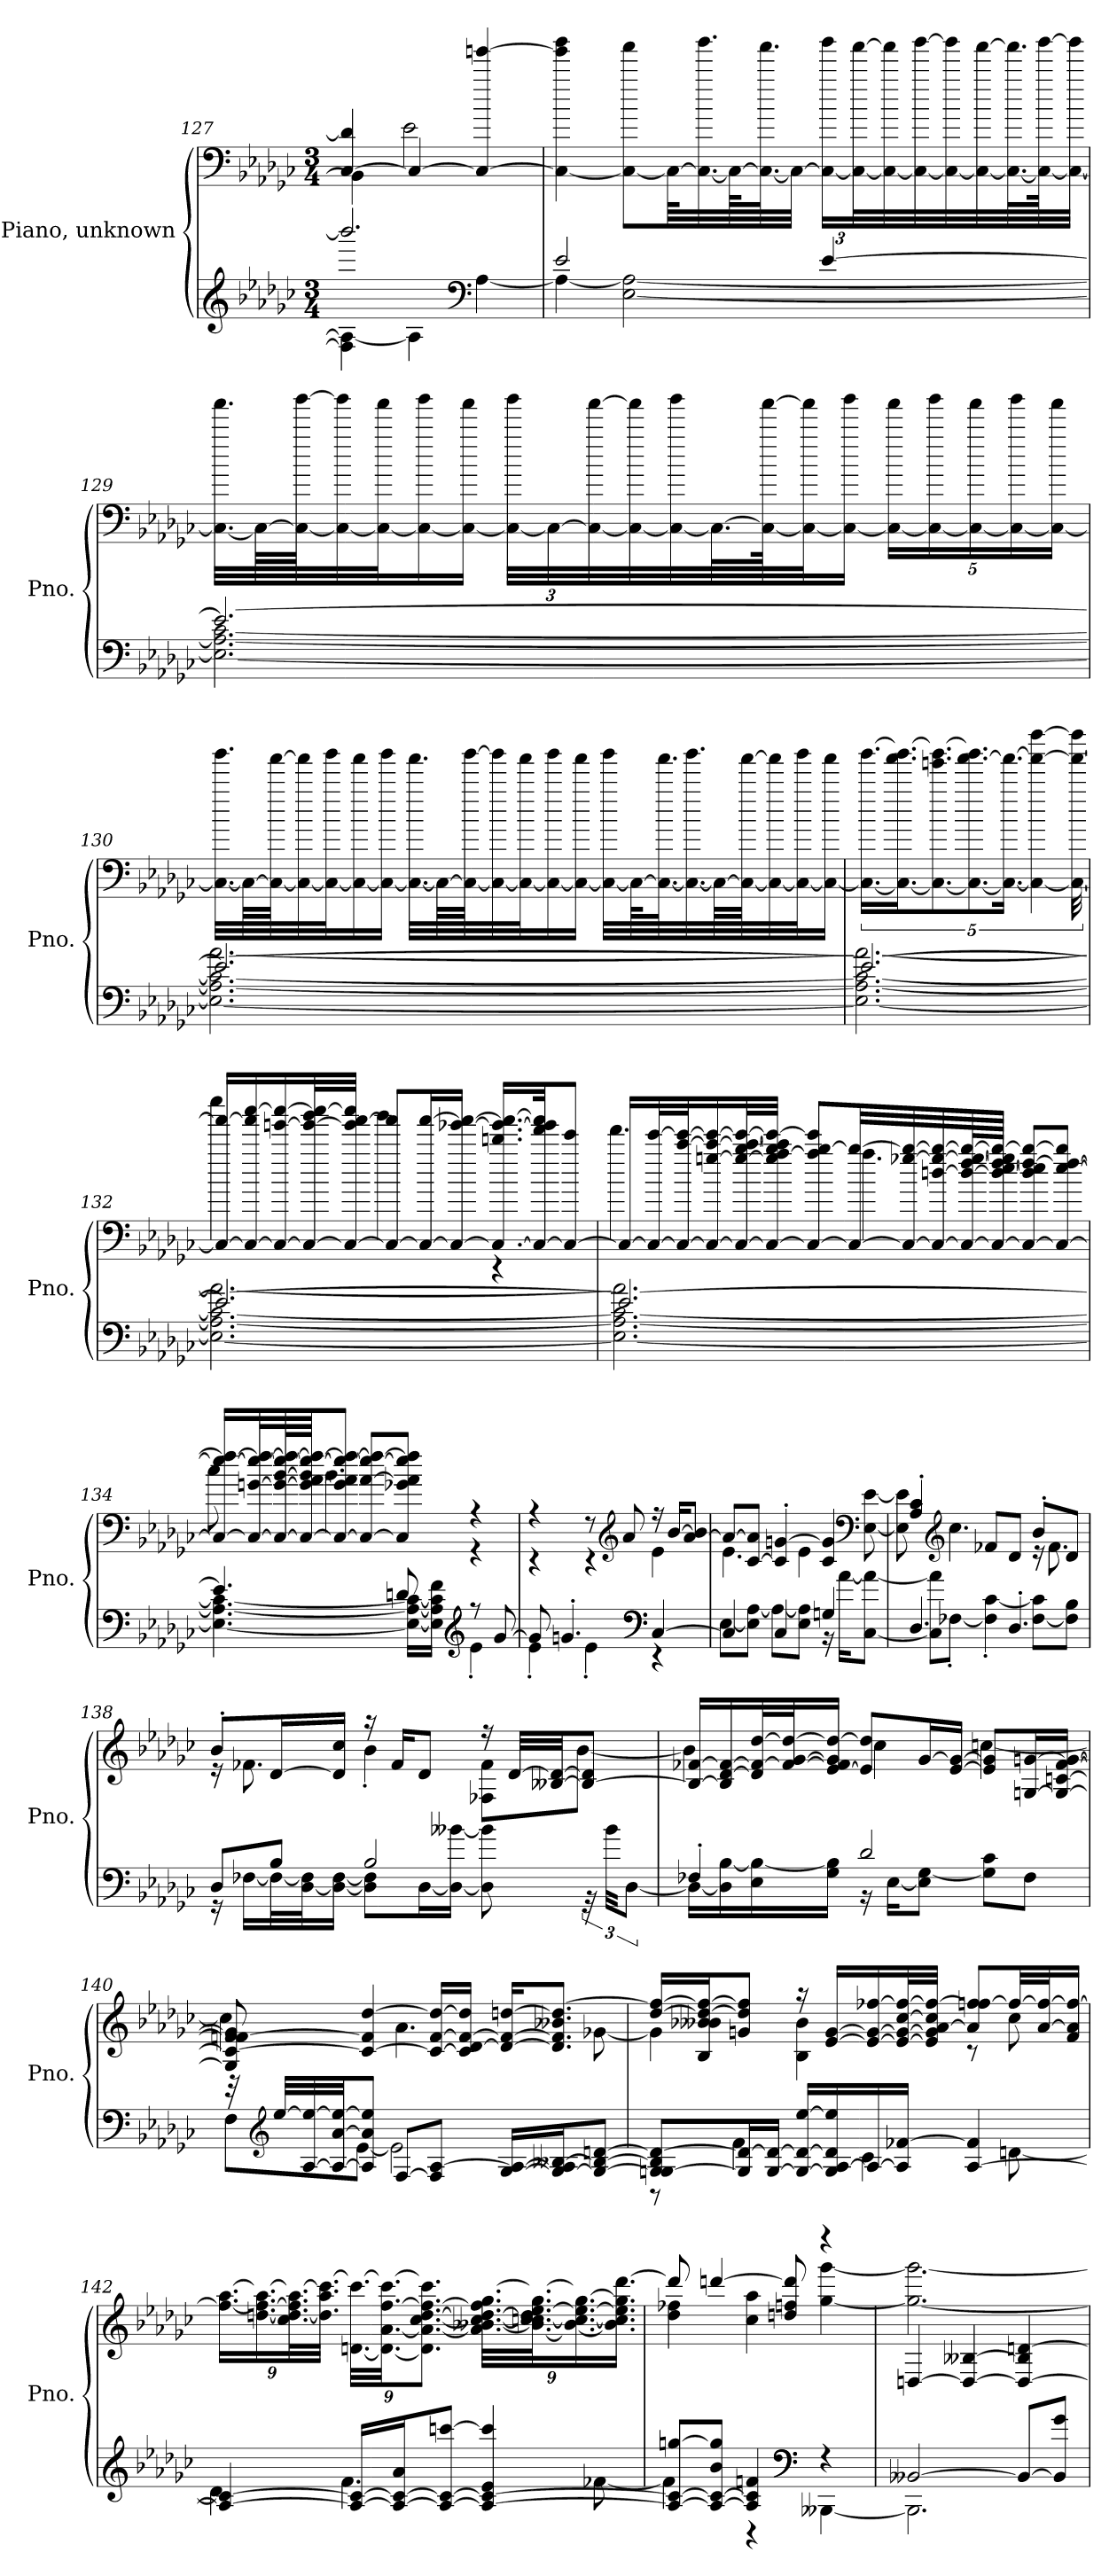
**kern	**kern
*part1	*part1
*staff2	*staff1
*I"Piano, unknown	*
*I'Pno.	*
*clefG2	*clefF4
*k[b-e-a-d-g-c-]	*k[b-e-a-d-g-c-]
*M3/4	*M3/4
=127	=127
*^	*^
2.bbb-/]	4F\] 4A-\_	[4C-/ 4d/]	4BB-\]
.	4A-\]	4C-/_	2e-\
*clefF4	*	*	*
.	[4A-\	4C-/_ [4gggn/	.
*	*	*v	*v
!!LO:LB:g=z
=128	=128	=128
2e-/	4A-\_	4C-\_ 4ggg\] 4bbb-\
.	[2E-\ 2A-\_	8C-\_ 8aaa-\L
.	.	64C-\KLL_
.	.	32.C-\_ 32.bbb-\
.	.	128C-\KL_
.	.	64.C-\_ 64.aaa-\J
.	.	32C-\JJJ_
*	*	*Xbrackettup
[4e-/	.	24C-\_ 24bbb-\LL
.	.	48C-\_ [48aaa-\L
.	.	32C-\_ 32aaa-\]
.	.	32C-\_ [32bbb-\
.	.	32C-\_ 32bbb-\]
.	.	32C-\_ [32aaa-\
.	.	64.C-\_ 64.aaa-\]L
.	.	128C-\_ [128bbb-\JK
.	.	32C-\_ 32bbb-\]JJJ
!!LO:PB:g=z
=129	=129	=129
2.e-/_	2.E-\_ 2.A-\_ [2.c-\	32.C-\_ 32.aaa-\LLL
.	.	128C-\LL_
.	.	128C-\_ [128bbb-\JJ
.	.	32C-\_ 32bbb-\]
.	.	32C-\_ 32aaa-\J
.	.	16C-\_ 16bbb-\
.	.	16C-\_ 16aaa-\JJ
.	.	48C-\_ 48bbb-\LLL
.	.	48C-\_
.	.	48C-\_ [48aaa-\
.	.	32C-\_ 32aaa-\]
.	.	32C-\_ 32bbb-\
.	.	64.C-\L_
.	.	128C-\_ [128aaa-\JK
.	.	32C-\_ 32aaa-\]J
.	.	16C-\_ 16bbb-\JJ
.	.	20C-\_ 20aaa-\LL
.	.	20C-\_ 20bbb-\
.	.	20C-\_ 20aaa-\
.	.	20C-\_ 20bbb-\
.	.	20C-\_ 20aaa-\JJ
!!LO:LB:g=z
=130	=130	=130
2.e-/_	2.E-\_ 2.A-\_ 2.c-\_ [2.a-\	32.C-\_ 32.bbb-\LLL
.	.	128C-\LL_
.	.	128C-\_ [128aaa-\JJ
.	.	32C-\_ 32aaa-\]
.	.	32C-\_ 32bbb-\J
.	.	16C-\_ 16aaa-\
.	.	16C-\_ 16bbb-\JJ
.	.	32.C-\_ 32.aaa-\LLL
.	.	128C-\LL_
.	.	128C-\_ [128bbb-\JJ
.	.	32C-\_ 32bbb-\]
.	.	32C-\_ 32aaa-\J
.	.	16C-\_ 16bbb-\
.	.	16C-\_ 16aaa-\JJ
.	.	32C-\_ 32bbb-\LLL
.	.	128C-\KL_
.	.	64.C-\_ 64.aaa-\J
.	.	32.C-\_ 32.bbb-\
.	.	128C-\LL_
.	.	128C-\_ [128aaa-\JJ
.	.	32C-\_ 32aaa-\]
.	.	32C-\_ 32bbb-\J
.	.	16C-\_ 16aaa-\JJ
!!LO:LB:g=z
=131	=131	=131
*	*	*brackettup
2.e-/_	2.E-\_ 2.A-\_ 2.c-\_ 2.a-\_	20.C-\_ [20.bbb-\LL
.	.	20.C-\_ 20.aaa-\ 20.bbb-\_J
.	.	10.C-\_ 10.gggn\ 10.bbb-\_
.	.	10.C-\_ [10.aaa-\ 10.bbb-\]
.	.	20.C-\_ 20.aaa-\_Jk
.	.	5C-\_ 5aaa-\_ [5ffff\
.	.	40C-\_ 40aaa-\_ 40ffff\]
=132	=132	=132
*	*	*^
2.e-/_	2.E-\_ 2.A-\_ 2.c-\_ 2.a-\_	16C-/_ 16aaa-/_LL	4eeee-\
.	.	16C-/_ 16aaa-/] [16cccc-/	.
.	.	16C-/_ [16gggn/ 16cccc-/_	.
.	.	32C-/_ 32ggg/_ 32bbb-/ 32cccc-/_L	.
.	.	32C-/_ 32ggg/] [32aaa-/ 32cccc-/]JJJ	.
.	.	8C-/_ 8aaa-/]L	4bbb-\
.	.	16C-/_ [16aaa-/L	.
.	.	16C-/_ [16ggg-X/ 16aaa-/_JJ	.
.	.	16.C-/_ 16.dddn/ 16.ggg-/_ 16.aaa-/_LL	4r
.	.	32C-/_ 32fff/ 32ggg-/] 32aaa-/]JK	.
.	.	8C-/_ 8eee-/J	.
!!LO:LB:g=z	!!
=133	=133	=133	=133
2.e-/_	2.E-\_ 2.A-\_ 2.c-\_ 2.a-\]	16C-/LL_	4.fff\
.	.	32C-/_ [32eee-/L	.
.	.	32C-/_ [32ccc-/ 32eee-/_J	.
.	.	16C-/_ [16ggn/ 16ccc-/_ 16eee-/_	.
.	.	32C-/_ 32gg/_ [32bb-/ 32ccc-/_ 32eee-/_L	.
.	.	32C-/_ 32gg/] [32aa-/ 32bb-/] 32ccc-/] 32eee-/_JJJ	.
.	.	8C-/_ 8aa-/] [8bb-/ 8eee-/]L	.
.	.	32C-/_ 32bb-/_LL	4.aa-\
.	.	32C-/_ [32gg-X/ 32bb-/_	.
.	.	32C-/_ [32ddn/ 32gg-/_ 32bb-/_	.
.	.	64C-/_ 64dd/_ [64ff/ 64gg-/_ 64bb-/_L	.
.	.	64C-/_ 64dd/_ [64ee-/ 64ff/] 64gg-/] 64bb-/_JJJJ	.
.	.	8C-/_ 8dd/] 8ee-/] [8ff/ 8bb-/_L	.
.	.	8C-/_ [8ee-/ 8ff/_ 8bb-/]J	.
!!LO:LB:g=z	!!
=134	=134	=134	=134
4.e-/]	4.E-\_ 4.A-\_ 4.c-\_	16C-/_ 16ee-/_ 16ff/_LL	8cc-\
.	.	32C-/_ [32gn/ 32ee-/_ 32ff/_L	.
.	.	64C-/_ 64g/_ [64b-/ 64ee-/_ 64ff/_L	.
.	.	64C-/_ 64g/_ [64a-/ 64b-/] 64ee-/_ 64ff/_JJJ	.
.	.	8C-/_ 8g/] 8a-/] 8ee-/_ 8ff/_J	4.b-\
.	.	8C-/_ [8a-/ 8ee-/_ 8ff/_L	.
8dn/	16E-\_ 16A-\_ 16c-\_LL	8C-/] 8g-X/ 8a-/] 8ee-/] 8ff/]J	.
.	16E-\] 16A-\] 16c-\] 16f\JJ	.	.
*clefG2	*	*	*
8r	4e-'\	4r	4r
[8g-/	.	.	.
=135	=135	=135	=135
8g-/]	4e-'\	4r	4r
4.gn'/	.	.	.
.	4e-'\	8r	4r
*	*	*clefG2	*
.	.	8a-/	.
*clefF4	*	*	*
[4C-/	4r	16r	4e-\
.	.	[16b-/KL	.
.	.	[8a-/ 8b-/]J	.
!!LO:LB:g=z	!!
=136	=136	=136	=136
4C-/]	[8E-\L	8a-/L_	4.e-\
.	8E-\] [8A-\J	[8c-/ 8a-/]J	.
4C-/	8A-\L_	4c-/]' [4gn/'	.
.	8E-\ 8A-\]J	.	4e-\
4Gn/	16r	4c-/ 4g/]	.
.	[16a-\KL	.	.
*	*	*clefF4	*
.	[8C-\ 8a-\_J	.	[8E-\ [8e-\
=137	=137	=137	=137
4.D-/	8C-\] 8a-\]L	4A-/' 4c-/'	8E-\] 8e-\]
*	*	*clefG2	*
.	[8F-X'\J	.	4.cc-\
.	4F-\]' [4c-\'	8f-X/L	.
4.D-'/	.	8d-/J	.
.	[8F-\ 8c-\]L	8b-'/L	16r
.	.	.	8.f-\
.	8F-\] 8B-\J	8d-/J	.
!!LO:PB:g=z	!!
=138	=138	=138	=138
8D-/L	16r	8b-'/L	16r
.	[16F-X\LL	.	8.f-X\
8B-/J	32F-\L_	[16d-/L	.
.	[32D-\ 32F-\]J	.	.
.	16D-\_ [16F-\JJ	16d-/] 16cc-/JJ	.
2B-/	8D-\] 8F-\]L	16r	4b-'\
.	.	16f-/KL	.
.	[16D-\L	8d-/J	.
.	16D-\_ [16b--X\JJ	.	.
.	8D-\] 8b--\]	16r	8F-X\ 8f-\L
.	.	[32d-/LLL	.
.	.	[32B--X/ 32d-/_JJ	.
.	48r	8B--/_ 8d-/]J	[8b-\J
.	48b--\KKL	.	.
.	[12D-\J	.	.
=139	=139	=139	=139
4F-X'/	16D-\LL_	16B--/_ [16f-X/LL	4b-\]
.	16D-\] [16B-\	16B--/] [16d-/ 16f-/_	.
.	16E-\ 16B-\_	32d-/] 32f-/_ [32dd-/L	.
.	.	32f-/_ [32g-/ 32dd-/_J	.
.	16G-\ 16B-\]JJ	[16e-/ 16f-/] 16g-/] 16dd-/_JJ	.
2d-/	16r	8e-/] 8dd-/]L	4cc-\
.	[16E-\KL	.	.
.	8E-\] [8G-\J	[16g-/L	.
.	.	[16e-/ 16g-/_JJ	.
.	8G-\] 8c-\L	8e-/] 8g-/]L	[4ccn\
.	8F-\J	[16Gn/ [16gn/L	.
.	.	16G/_ [16cn/ [16f-/ 16g/_JJ	.
!!LO:LB:g=z	!!
=140	=140	=140	=140
32r	8F\L	8G/] 8c/_ 8f-/] [8fn/ 8g/]	4cc\]
*clefG2	*	*	*
[32ee-/LLL	.	.	.
[32A-/ 32ee-/_	.	.	.
32A-/_ [32a-/ 32ee-/_JJ	.	.	.
8A-/] 8a-/] 8ee-/]J	[8e-\J	4c/_ 4f/] [4dd-/	.
[8F/L	2e-\]	.	4.a-\
8F/] [8A-/J	.	16c/_ [16f/ 16dd-/_LL	.
.	.	16c/] [16d-/ 16f/_ 16dd-/]JJ	.
[16G-/ 16A-/_LL	.	16d-/_ 16f/_ [16ddn/KL	.
16G-/_ 16A-/] [16B--X/J	.	8.d-/] 8.f/] 8.b--X/ 8.dd/_J	.
8G-/_ 8B--/_ [8dn/J	.	.	[8g-X\
!!LO:LB:g=z	!!
=141	=141	=141	=141
8G-/] [8Gn/ 8B--/] 8d/_L	8r	16dd/_ [16ff/LL	4g-\]
.	.	16B-/ 16b--X/ 16b-X/ 16dd/_ 16ff/_J	.
16G/] 16d/_L	4f\	8gn/ 8dd/] 8ff/]J	.
[16G/ 16d/_JJ	.	.	.
16G/_ 16d/_ [16ee-/LL	.	16r	4B-\ 4b-\
16G/] [16A-/ 16d/] 16ee-/]	.	[16e-/ [16g/LL	.
16A-/_	4c-\	16e-/_ 16g/_ [16ff-X/	.
16A-/] [16f-X/JJ	.	32e-/_ 32g/_ [32cc-/ 32ff-/_L	.
.	.	32e-/] 32g/] [32a-/ 32cc-/] 32ff-/_JJJ	.
[4A-/ 4f-/]	.	8a-/] 8ff-/] [8ffn/L	8r
.	[8dn\	32ff/LL_	8cc-\
.	.	[32a-/ 32ff/_J	.
.	.	16f/ 16a-/] 16ff/_JJ	.
*	*	*v	*v
!!LO:LB:g=z
=142	=142	=142
*	*	*Xbrackettup
4A-/_ [4c-/	4d\]	18.ff\_ [18.aa-\LL
.	.	[18.ddn\ 18.ff\_ 18.aa-\_
.	.	36.cc-\ 36.dd\_ 36.ff\] 36.aa-\_L
.	.	36.dd\] 36.aa-\] [36.ccc-\JJJ
16A-/_ 16c-/_LL	4.f\	[36.dn\ 36.ccc-\_LLL
.	.	36.d\_ [36.a-\ [36.ff\ 36.ccc-\_JJ
16A-/_ 16c-/_ 16a-/J	.	.
.	.	9.d\] 9.a-\_ [9.cc-\ [9.dd\ 9.ff\_ 9.ccc-\]J
8A-/_ 8c-/_ [8cccn/J	.	.
4A-/_ 4c-/_ 4e-/ 4ccc/]	.	36.a-\] [36.b--X\ 36.cc-\_ 36.dd\_ 36.ff\] [36.gg-\LLL
.	.	36.b--\_ 36.cc-\] [36.ccn\ 36.dd\] [36.ee-\ 36.gg-\_J
.	.	18.b--\_ 18.cc\_ 18.ee-\_ 18.gg-\_
.	[8f-X\	.
.	.	18.b--\] 18.cc\] 18.ee-\] 18.gg-\] [18.ddd-\JJ
=143	=143	=143
*	*	*^
8A-/_ 8c-/_ [8ggn/L	4f-\]	8ddd-/]	4dd-\ 4ff-X\
8A-/_ 8c-/_ 8b-/ 8gg/]J	.	[4dddn/	.
4A-/] 4c-/] 4fn/	4r	.	4cc-\ 4aa-\
.	.	8ddn/ 8ffn/ 8ddd/]	.
*clefF4	*	*	*
4r	[4BBB--X\	4r	[4gg-\ [4ggg-\
!!LO:LB:g=z	!!
=144	=144	=144	=144
[2BB--X/	2.BBB--\]	[4Dn/	2.gg-\_ 2.ggg-\_
.	.	4D/_ [4B--X/	.
8BB--/L_	.	4D/_ 4B--/] [4dn/	.
8BB--/] 8g-/J	.	.	.
*v	*v	*	*
*	*v	*v
=	=
*-	*-
